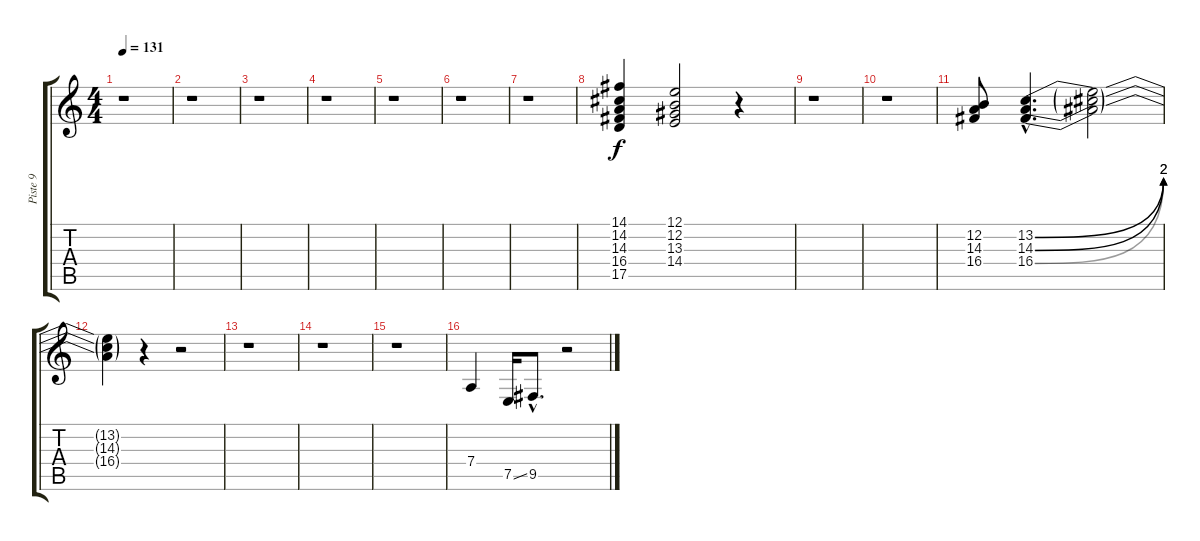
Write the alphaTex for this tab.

\track ("Piste 9" "Piste 9") {instrument acousticgrandpiano}
\staff {score tabs}
\tuning (E4 B3 G3 D3 A2 E2) {hide}
\ts (4 4)
\tempo 131
\clef g2
\ks c
r.1{dy f} |
r.1 |
r.1 |
r.1 |
r.1 |
r.1 |
r.1 |
(14.1 14.2 14.3 16.4 17.5).4 (12.1 12.2 13.3 14.4).2 r.4 |
r.1 |
r.1 |
(12.2 14.3 16.4).8 (13.2{be (bend 0 0 60 8) hac} 14.3{be (bend 0 0 60 8) hac} 16.4{be (bend 0 0 60 8) hac}).4{d} (13.2{t} 14.3{t} 16.4{t}).2 |
(13.2{t} 14.3{t} 16.4{t}).4 r.4 r.2 |
r.1 |
r.1 |
r.1 |
7.4.4 7.5{ss}.16 9.5{hac}.8{d} r.2
